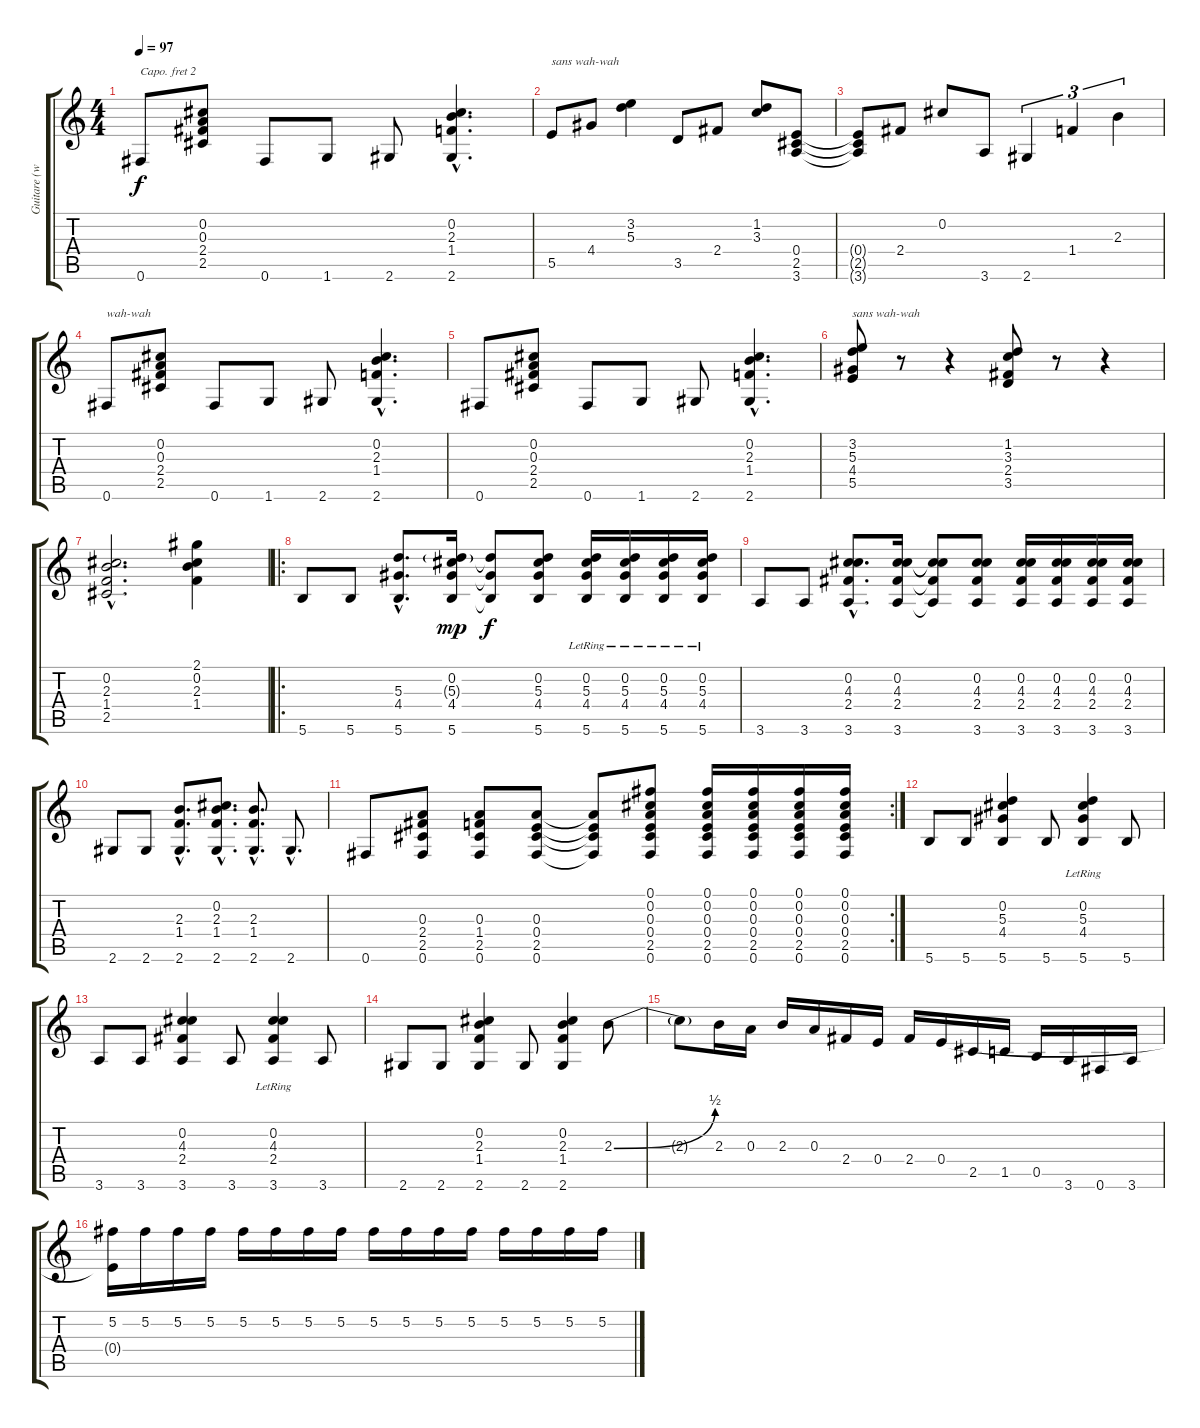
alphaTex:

\track ("Guitare (w/ wha-wha)" "Guitare (w") {instrument overdrivenguitar}
\staff {score tabs}
\capo 2
\tuning (E4 B3 G3 D3 A2 E2) {hide}
\ts (4 4)
\tempo 97
\clef g2
\ks c
0.6.8{dy f} (0.2 0.3 2.4 2.5).8 0.6.8 1.6.8 2.6.8 (0.2{hac} 2.3{hac} 1.4{hac} 2.6{hac}).4{d} |
5.5.8{txt "sans wah-wah"} 4.4.8 (3.2 5.3).4 3.5.8 2.4.8 (1.2 3.3).8 (0.4 2.5 3.6).8 |
(0.4{t} 2.5{t} 3.6{t}).8 2.4.8 0.2.8 3.6.8 2.6.4{tu (3 2)} 1.4.4{tu (3 2)} 2.3.4{tu (3 2)} |
0.6.8{txt "wah-wah"} (0.2 0.3 2.4 2.5).8 0.6.8 1.6.8 2.6.8 (0.2{hac} 2.3{hac} 1.4{hac} 2.6{hac}).4{d} |
0.6.8 (0.2 0.3 2.4 2.5).8 0.6.8 1.6.8 2.6.8 (0.2{hac} 2.3{hac} 1.4{hac} 2.6{hac}).4{d} |
(3.2 5.3 4.4 5.5).8{txt "sans wah-wah"} r.8 r.4 (1.2 3.3 2.4 3.5).8 r.8 r.4 |
(0.2{hac} 2.3{hac} 1.4{hac} 2.5{hac}).2{d} (2.1 0.2 2.3 1.4).4 |
\ro
5.6.8 5.6.8 (5.3{hac} 4.4{hac} 5.6{hac}).8{d} (0.2 5.3{g} 4.4 5.6).16{dy mp} (5.3{t} 4.4{t} 5.6{t}).8{dy f} (0.2 5.3 4.4 5.6).8 (0.2{lr} 5.3 4.4 5.6).16 (0.2{lr} 5.3 4.4 5.6).16 (0.2{lr} 5.3 4.4 5.6).16 (0.2{lr} 5.3 4.4 5.6).16 |
3.6.8 3.6.8 (0.2{hac} 4.3{hac} 2.4{hac} 3.6{hac}).8{d} (0.2 4.3 2.4 3.6).16 (0.2{t} 4.3{t} 2.4{t} 3.6{t}).8 (0.2 4.3 2.4 3.6).8 (0.2 4.3 2.4 3.6).16 (0.2 4.3 2.4 3.6).16 (0.2 4.3 2.4 3.6).16 (0.2 4.3 2.4 3.6).16 |
2.6.8 2.6.8 (2.3{hac} 1.4{hac} 2.6{hac}).8{d} (0.2{hac} 2.3{hac} 1.4{hac} 2.6{hac}).8{d} (2.3{hac} 1.4{hac} 2.6{hac}).8{d} 2.6{hac}.8{d} |
\rc 2
0.6.8 (0.3 2.4 2.5 0.6).8 (0.3 1.4 2.5 0.6).8 (0.3 0.4 2.5 0.6).8 (0.3{t} 0.4{t} 2.5{t} 0.6{t}).8 (0.1 0.2 0.3 0.4 2.5 0.6).8 (0.1 0.2 0.3 0.4 2.5 0.6).16 (0.1 0.2 0.3 0.4 2.5 0.6).16 (0.1 0.2 0.3 0.4 2.5 0.6).16 (0.1 0.2 0.3 0.4 2.5 0.6).16 |
5.6.8 5.6.8 (0.2 5.3 4.4 5.6).4 5.6.8 (0.2{lr} 5.3 4.4 5.6).4 5.6.8 |
3.6.8 3.6.8 (0.2 4.3 2.4 3.6).4 3.6.8 (0.2{lr} 4.3 2.4 3.6).4 3.6.8 |
2.6.8 2.6.8 (0.2 2.3 1.4 2.6).4 2.6.8 (0.2 2.3 1.4 2.6).4 2.3{be (bend 0 0 60 2)}.8 |
2.3{t}.8 2.3.16 0.3.16 2.3.16 0.3.16 2.4.16 0.4.16 2.4.16 0.4.16 2.5.16 1.5.16 0.5.16 3.6.16 0.6.16 3.6.16 |
(5.2 0.4{t}).16 5.2.16 5.2.16 5.2.16 5.2.16 5.2.16 5.2.16 5.2.16 5.2.16 5.2.16 5.2.16 5.2.16 5.2.16 5.2.16 5.2.16 5.2.16
